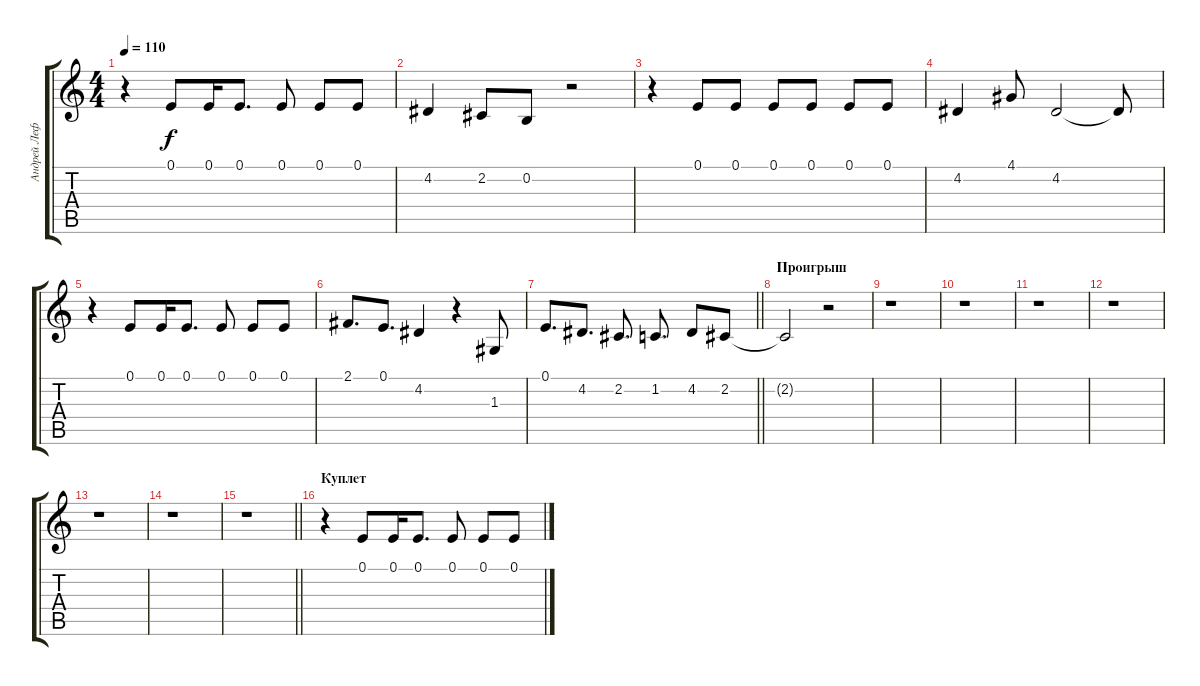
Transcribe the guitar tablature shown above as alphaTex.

\track ("Андрей Лефлер" "Андрей Леф") {instrument violin}
\staff {score tabs}
\tuning (E4 B3 G3 D3 A2 E2) {hide}
\ts (4 4)
\tempo 110
\clef g2
\ks c
r.4{dy f} 0.1.8 0.1.16 0.1.8{d} 0.1.8 0.1.8 0.1.8 |
4.2.4 2.2.8 0.2.8 r.2 |
r.4 0.1.8 0.1.8 0.1.8 0.1.8 0.1.8 0.1.8 |
4.2.4 4.1.8 4.2.2 4.2{t}.8 |
r.4 0.1.8 0.1.16 0.1.8{d} 0.1.8 0.1.8 0.1.8 |
2.1.8{d} 0.1.8{d} 4.2.4 r.4 1.3.8 |
\barLineRight lightlight
0.1.8{d} 4.2.8{d} 2.2.8{d} 1.2.8{d} 4.2.8 2.2.8 |
\section ("" "Проигрыш")
2.2{t}.2 r.2 |
r.1 |
r.1 |
r.1 |
r.1 |
r.1 |
r.1 |
\barLineRight lightlight
r.1 |
\section ("" "Куплет")
r.4 0.1.8 0.1.16 0.1.8{d} 0.1.8 0.1.8 0.1.8
